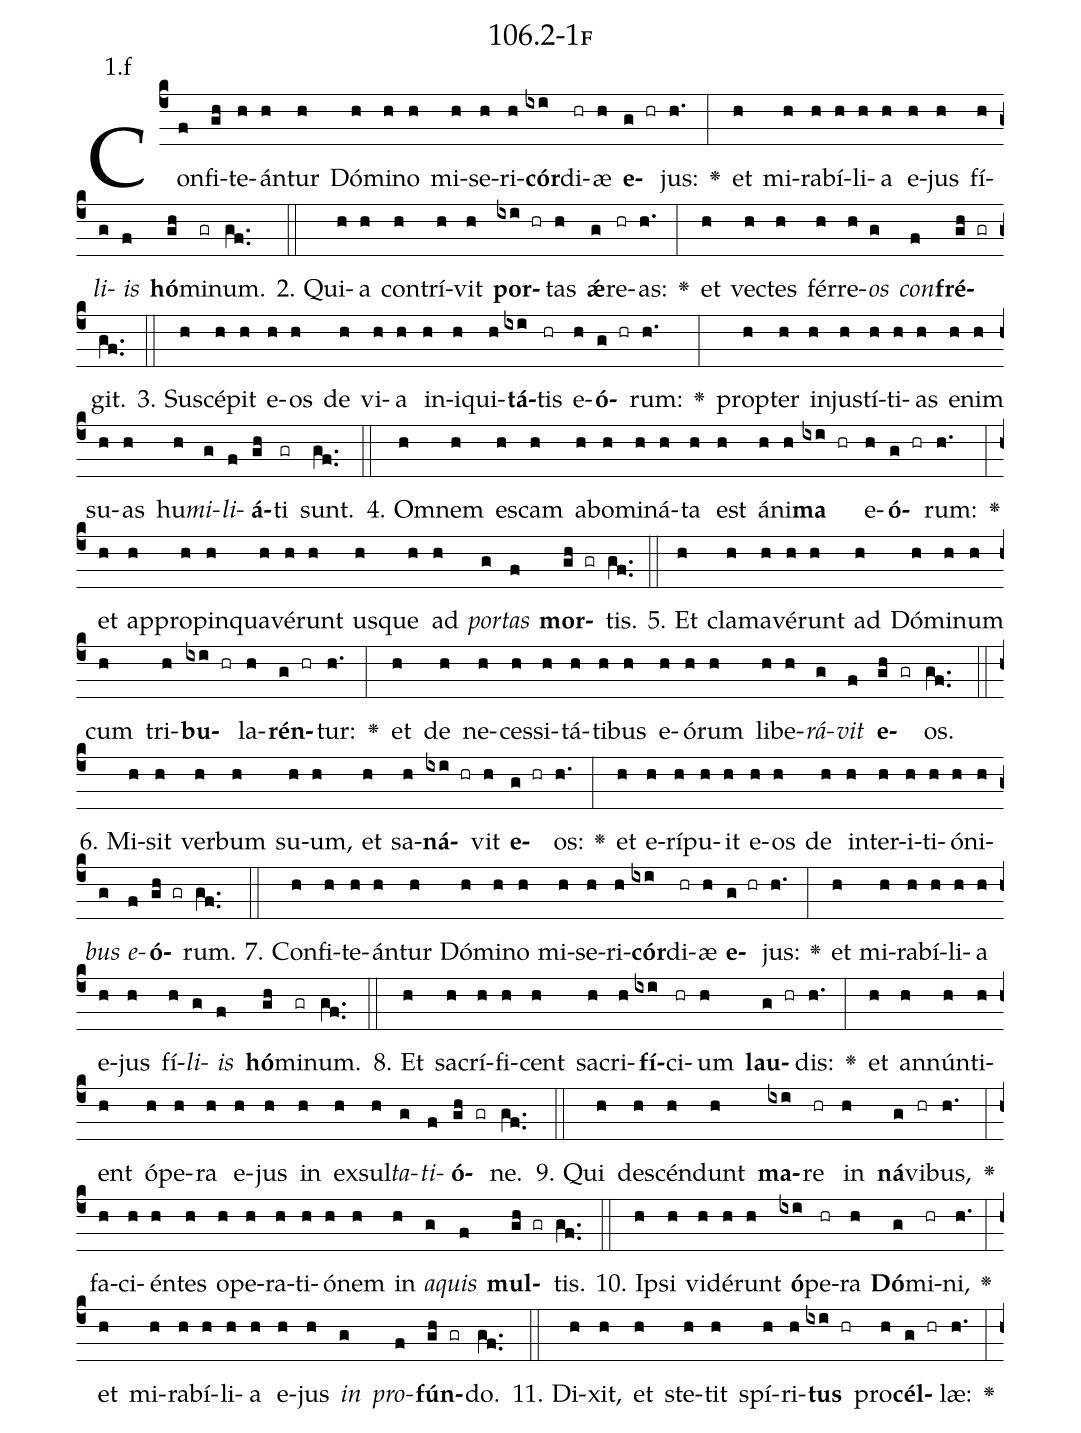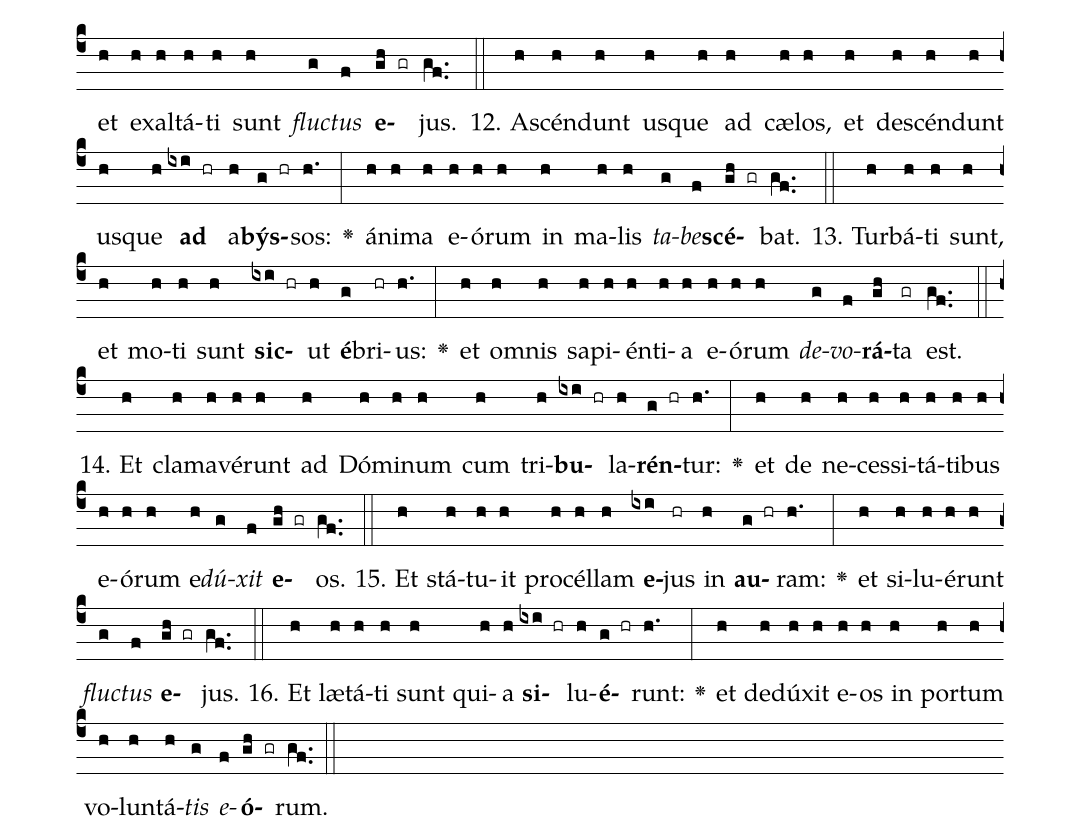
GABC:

name: 106.2-1f;
annotation: 1.f;
%%
(c4)Con(f)fi(gh)te(h)án(h)tur(h) Dó(h)mi(h)no(h) mi(h)se(h)ri(h)<b>cór</b>(ixi)di(hr)æ(h) <b>e</b>(g hr)jus:(h.) <v>\greheightstar</v>(:) et(h) mi(h)ra(h)bí(h)li(h)a(h) e(h)jus(h) fí(h)<i>li</i>(g)<i>is</i>(f) <b>hó</b>(gh)mi(gr)num.(gf..) (::)
2. Qui(h)a(h) con(h)trí(h)vit(h) <b>por</b>(ixi hr)tas(h) <b>ǽ</b>(g)re(hr)as:(h.) <v>\greheightstar</v>(:) et(h) vec(h)tes(h) fér(h)re(h)<i>os</i>(g) <i>con</i>(f)<b>fré</b>(gh gr)git.(gf..) (::)
3. Su(h)scé(h)pit(h) e(h)os(h) de(h) vi(h)a(h) in(h)i(h)qui(h)<b>tá</b>(ixi)tis(hr) e(h)<b>ó</b>(g hr)rum:(h.) <v>\greheightstar</v>(:) prop(h)ter(h) in(h)jus(h)tí(h)ti(h)as(h) e(h)nim(h) su(h)as(h) hu(h)<i>mi</i>(g)<i>li</i>(f)<b>á</b>(gh)ti(gr) sunt.(gf..) (::)
4. Om(h)nem(h) es(h)cam(h) ab(h)o(h)mi(h)ná(h)ta(h) est(h) á(h)ni(h)<b>ma</b>(ixi hr) e(h)<b>ó</b>(g hr)rum:(h.) <v>\greheightstar</v>(:) et(h) ap(h)pro(h)pin(h)qua(h)vé(h)runt(h) us(h)que(h) ad(h) <i>por</i>(g)<i>tas</i>(f) <b>mor</b>(gh gr)tis.(gf..) (::)
5. Et(h) cla(h)ma(h)vé(h)runt(h) ad(h) Dó(h)mi(h)num(h) cum(h) tri(h)<b>bu</b>(ixi hr)la(h)<b>rén</b>(g hr)tur:(h.) <v>\greheightstar</v>(:) et(h) de(h) ne(h)ces(h)si(h)tá(h)ti(h)bus(h) e(h)ó(h)rum(h) li(h)be(h)<i>rá</i>(g)<i>vit</i>(f) <b>e</b>(gh gr)os.(gf..) (::)
6. Mi(h)sit(h) ver(h)bum(h) su(h)um,(h) et(h) sa(h)<b>ná</b>(ixi hr)vit(h) <b>e</b>(g hr)os:(h.) <v>\greheightstar</v>(:) et(h) e(h)rí(h)pu(h)it(h) e(h)os(h) de(h) in(h)ter(h)i(h)ti(h)ó(h)ni(h)<i>bus</i>(g) <i>e</i>(f)<b>ó</b>(gh gr)rum.(gf..) (::)
7. Con(h)fi(h)te(h)án(h)tur(h) Dó(h)mi(h)no(h) mi(h)se(h)ri(h)<b>cór</b>(ixi)di(hr)æ(h) <b>e</b>(g hr)jus:(h.) <v>\greheightstar</v>(:) et(h) mi(h)ra(h)bí(h)li(h)a(h) e(h)jus(h) fí(h)<i>li</i>(g)<i>is</i>(f) <b>hó</b>(gh)mi(gr)num.(gf..) (::)
8. Et(h) sa(h)crí(h)fi(h)cent(h) sa(h)cri(h)<b>fí</b>(ixi)ci(hr)um(h) <b>lau</b>(g hr)dis:(h.) <v>\greheightstar</v>(:) et(h) an(h)nún(h)ti(h)ent(h) ó(h)pe(h)ra(h) e(h)jus(h) in(h) ex(h)sul(h)<i>ta</i>(g)<i>ti</i>(f)<b>ó</b>(gh gr)ne.(gf..) (::)
9. Qui(h) de(h)scén(h)dunt(h) <b>ma</b>(ixi)re(hr) in(h) <b>ná</b>(g)vi(hr)bus,(h.) <v>\greheightstar</v>(:) fa(h)ci(h)én(h)tes(h) o(h)pe(h)ra(h)ti(h)ó(h)nem(h) in(h) <i>a</i>(g)<i>quis</i>(f) <b>mul</b>(gh gr)tis.(gf..) (::)
10. Ip(h)si(h) vi(h)dé(h)runt(h) <b>ó</b>(ixi)pe(hr)ra(h) <b>Dó</b>(g)mi(hr)ni,(h.) <v>\greheightstar</v>(:) et(h) mi(h)ra(h)bí(h)li(h)a(h) e(h)jus(h) <i>in</i>(g) <i>pro</i>(f)<b>fún</b>(gh gr)do.(gf..) (::)
11. Di(h)xit,(h) et(h) ste(h)tit(h) spí(h)ri(h)<b>tus</b>(ixi hr) pro(h)<b>cél</b>(g hr)læ:(h.) <v>\greheightstar</v>(:) et(h) ex(h)al(h)tá(h)ti(h) sunt(h) <i>fluc</i>(g)<i>tus</i>(f) <b>e</b>(gh gr)jus.(gf..) (::)
12. A(h)scén(h)dunt(h) us(h)que(h) ad(h) cæ(h)los,(h) et(h) de(h)scén(h)dunt(h) us(h)que(h) <b>ad</b>(ixi hr) a(h)<b>býs</b>(g hr)sos:(h.) <v>\greheightstar</v>(:) á(h)ni(h)ma(h) e(h)ó(h)rum(h) in(h) ma(h)lis(h) <i>ta</i>(g)<i>be</i>(f)<b>scé</b>(gh gr)bat.(gf..) (::)
13. Tur(h)bá(h)ti(h) sunt,(h) et(h) mo(h)ti(h) sunt(h) <b>sic</b>(ixi hr)ut(h) <b>é</b>(g)bri(hr)us:(h.) <v>\greheightstar</v>(:) et(h) om(h)nis(h) sa(h)pi(h)én(h)ti(h)a(h) e(h)ó(h)rum(h) <i>de</i>(g)<i>vo</i>(f)<b>rá</b>(gh)ta(gr) est.(gf..) (::)
14. Et(h) cla(h)ma(h)vé(h)runt(h) ad(h) Dó(h)mi(h)num(h) cum(h) tri(h)<b>bu</b>(ixi hr)la(h)<b>rén</b>(g hr)tur:(h.) <v>\greheightstar</v>(:) et(h) de(h) ne(h)ces(h)si(h)tá(h)ti(h)bus(h) e(h)ó(h)rum(h) e(h)<i>dú</i>(g)<i>xit</i>(f) <b>e</b>(gh gr)os.(gf..) (::)
15. Et(h) stá(h)tu(h)it(h) pro(h)cél(h)lam(h) <b>e</b>(ixi)jus(hr) in(h) <b>au</b>(g hr)ram:(h.) <v>\greheightstar</v>(:) et(h) si(h)lu(h)é(h)runt(h) <i>fluc</i>(g)<i>tus</i>(f) <b>e</b>(gh gr)jus.(gf..) (::)
16. Et(h) læ(h)tá(h)ti(h) sunt(h) qui(h)a(h) <b>si</b>(ixi hr)lu(h)<b>é</b>(g hr)runt:(h.) <v>\greheightstar</v>(:) et(h) de(h)dú(h)xit(h) e(h)os(h) in(h) por(h)tum(h) vo(h)lun(h)tá(h)<i>tis</i>(g) <i>e</i>(f)<b>ó</b>(gh gr)rum.(gf..) (::)
